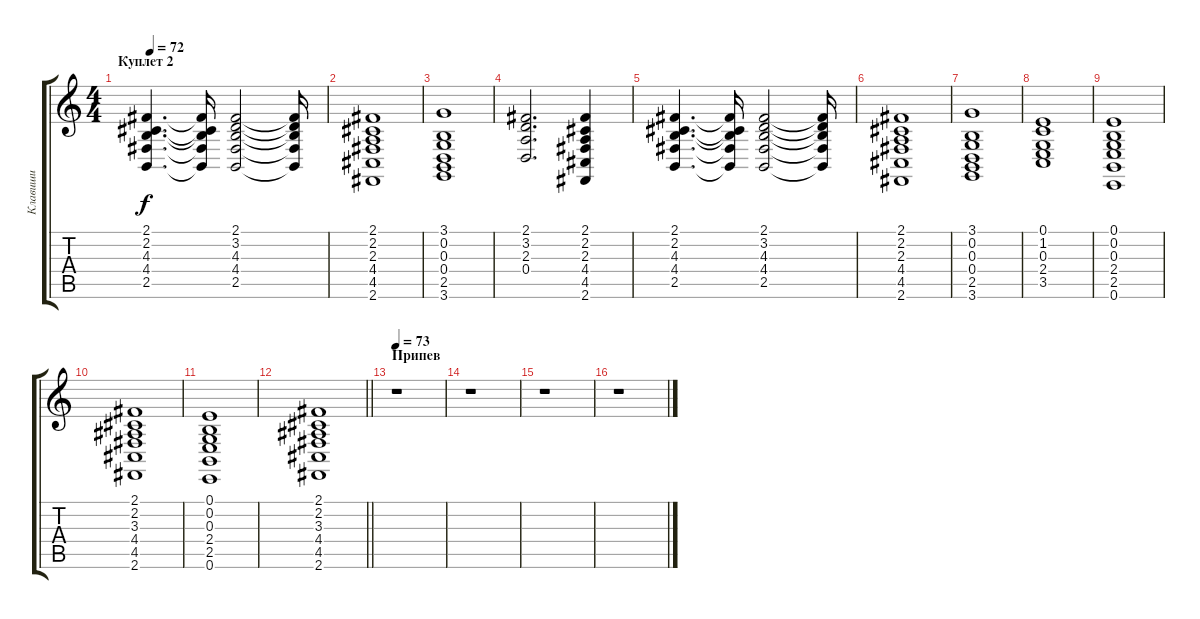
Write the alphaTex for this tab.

\track ("Клавиши" "Клавиши") {instrument synthstrings1}
\staff {score tabs}
\tuning (E4 B3 G3 D3 A2 E2) {hide}
\ts (4 4)
\section ("" "Куплет 2")
\tempo 72
\clef g2
\ks c
(2.1 2.2 4.3 4.4 2.5).4{d dy f} (2.1{t} 2.2{t} 4.3{t} 4.4{t} 2.5{t}).16 (2.1 3.2 4.3 4.4 2.5).2 (2.1{t} 3.2{t} 4.3{t} 4.4{t} 2.5{t}).16 |
(2.1 2.2 2.3 4.4 4.5 2.6).1 |
(3.1 0.2 0.3 0.4 2.5 3.6).1 |
(2.1 3.2 2.3 0.4).2{d} (2.1 2.2 2.3 4.4 4.5 2.6).4 |
(2.1 2.2 4.3 4.4 2.5).4{d} (2.1{t} 2.2{t} 4.3{t} 4.4{t} 2.5{t}).16 (2.1 3.2 4.3 4.4 2.5).2 (2.1{t} 3.2{t} 4.3{t} 4.4{t} 2.5{t}).16 |
(2.1 2.2 2.3 4.4 4.5 2.6).1 |
(3.1 0.2 0.3 0.4 2.5 3.6).1 |
(0.1 1.2 0.3 2.4 3.5).1 |
(0.1 0.2 0.3 2.4 2.5 0.6).1 |
(2.1 2.2 3.3 4.4 4.5 2.6).1 |
(0.1 0.2 0.3 2.4 2.5 0.6).1 |
\barLineRight lightlight
(2.1 2.2 3.3 4.4 4.5 2.6).1 |
\section ("" "Припев")
\tempo 73
r.1 |
r.1 |
r.1 |
r.1
